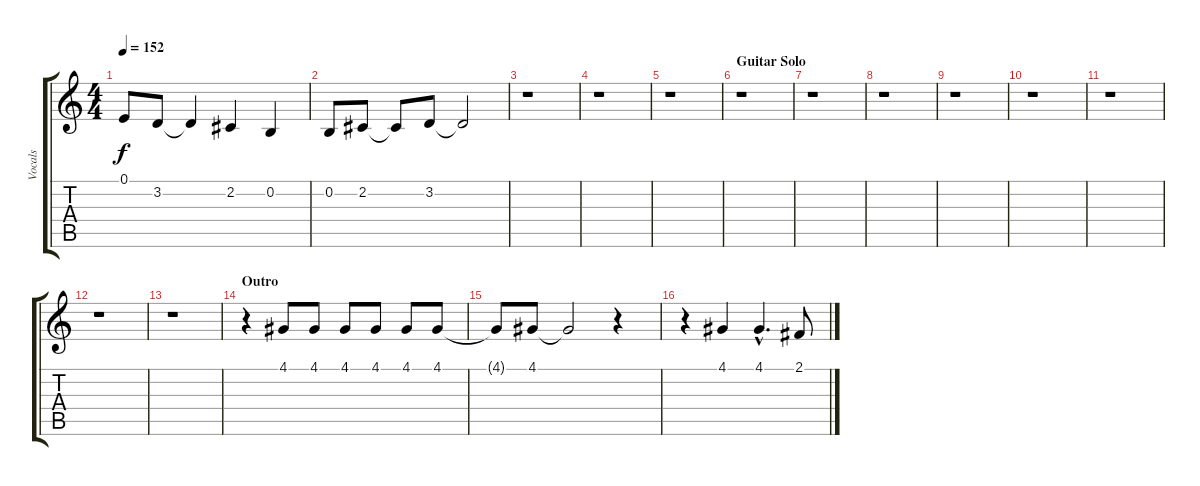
\track ("Vocals" "Vocals") {instrument altosax}
\staff {score tabs}
\tuning (E4 B3 G3 D3 A2 E2) {hide}
\ts (4 4)
\tempo 152
\clef g2
\ks c
0.1{t}.8{dy f} 3.2.8 3.2{t}.4 2.2.4 0.2.4 |
0.2.8 2.2.8 2.2{t}.8 3.2.8 3.2{t}.2 |
r.1 |
r.1 |
r.1 |
\section ("" "Guitar Solo")
r.1 |
r.1 |
r.1 |
r.1 |
r.1 |
r.1 |
r.1 |
r.1 |
\section ("" "Outro")
r.4 4.1.8 4.1.8 4.1.8 4.1.8 4.1.8 4.1.8 |
4.1{t}.8 4.1.8 4.1{t}.2 r.4 |
r.4 4.1.4 4.1{hac}.4{d} 2.1.8
